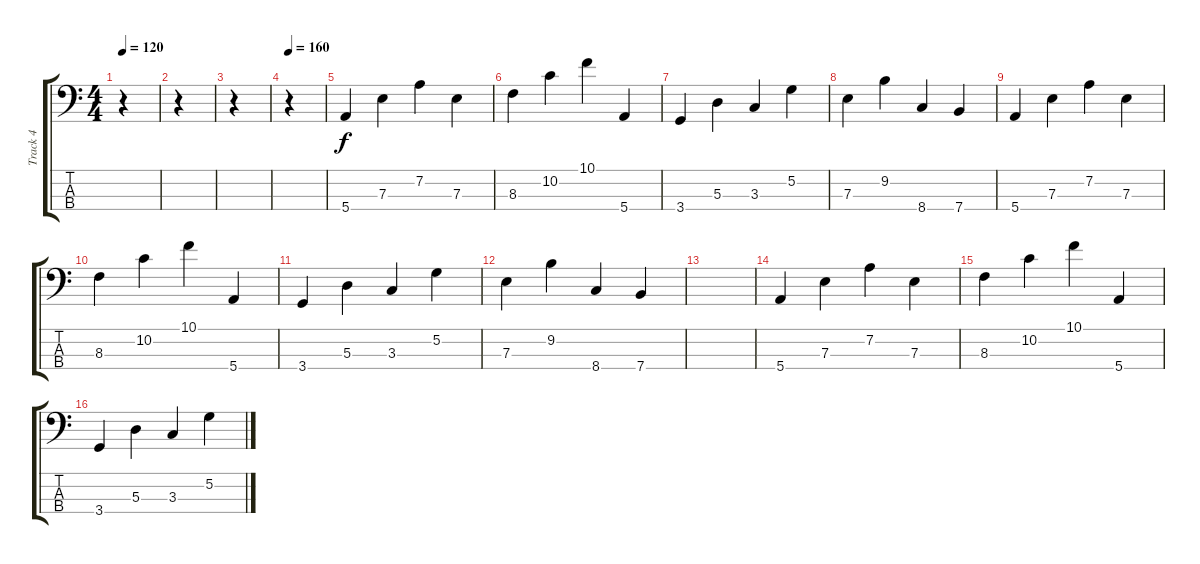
\track ("Track 4" "Track 4") {instrument electricbassfinger}
\staff {score tabs}
\tuning (G2 D2 A1 E1) {hide}
\ts (4 4)
\tempo 120
\tempo 70
\tempo 120
\clef f4
\ks c
r.4{dy f instrument electricbassfinger} |
r.4 |
r.4 |
\tempo 160
r.4 |
5.4.4 7.3.4 7.2.4 7.3.4 |
8.3.4 10.2.4 10.1.4 5.4.4 |
3.4.4 5.3.4 3.3.4 5.2.4 |
7.3.4 9.2.4 8.4.4 7.4.4 |
5.4.4 7.3.4 7.2.4 7.3.4 |
8.3.4 10.2.4 10.1.4 5.4.4 |
3.4.4 5.3.4 3.3.4 5.2.4 |
7.3.4 9.2.4 8.4.4 7.4.4 |
|
5.4.4 7.3.4 7.2.4 7.3.4 |
8.3.4 10.2.4 10.1.4 5.4.4 |
3.4.4 5.3.4 3.3.4 5.2.4
